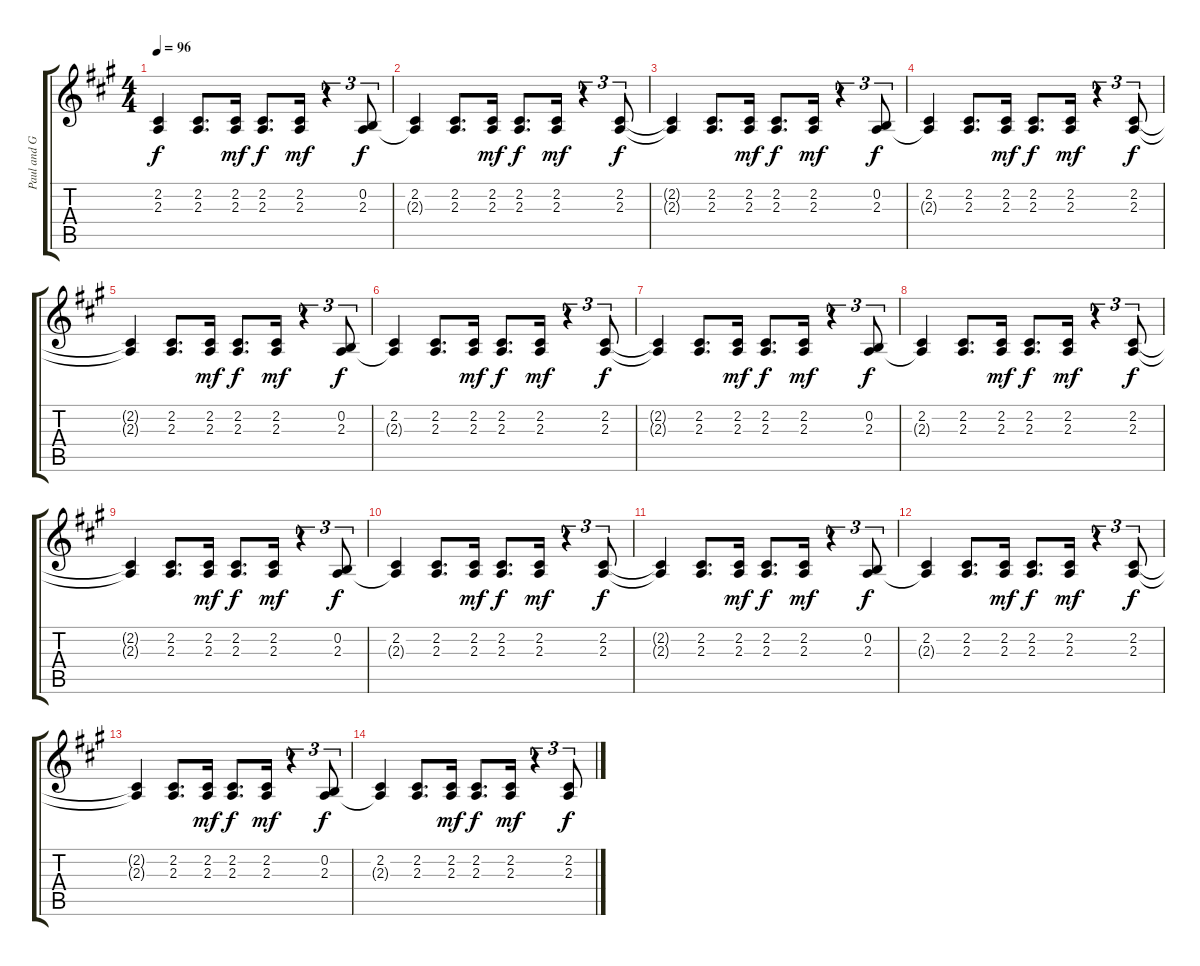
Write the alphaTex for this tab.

\track ("Paul and George - Back Vocals" "Paul and G") {instrument altosax}
\staff {score tabs}
\tuning (E4 B3 G3 D3 A2 E2) {hide}
\ts (4 4)
\tempo 96
\clef g2
\ks a
(2.2{t} 2.3{t}).4{dy f} (2.2 2.3).8{d} (2.2 2.3).16{dy mf} (2.2 2.3).8{d dy f} (2.2 2.3).16{dy mf} r.4{tu (3 2)} (0.2 2.3).8{tu (3 2) dy f} |
(2.2 2.3{t}).4 (2.2 2.3).8{d} (2.2 2.3).16{dy mf} (2.2 2.3).8{d dy f} (2.2 2.3).16{dy mf} r.4{tu (3 2)} (2.2 2.3).8{tu (3 2) dy f} |
(2.2{t} 2.3{t}).4 (2.2 2.3).8{d} (2.2 2.3).16{dy mf} (2.2 2.3).8{d dy f} (2.2 2.3).16{dy mf} r.4{tu (3 2)} (0.2 2.3).8{tu (3 2) dy f} |
(2.2 2.3{t}).4 (2.2 2.3).8{d} (2.2 2.3).16{dy mf} (2.2 2.3).8{d dy f} (2.2 2.3).16{dy mf} r.4{tu (3 2)} (2.2 2.3).8{tu (3 2) dy f} |
(2.2{t} 2.3{t}).4 (2.2 2.3).8{d} (2.2 2.3).16{dy mf} (2.2 2.3).8{d dy f} (2.2 2.3).16{dy mf} r.4{tu (3 2)} (0.2 2.3).8{tu (3 2) dy f} |
(2.2 2.3{t}).4 (2.2 2.3).8{d} (2.2 2.3).16{dy mf} (2.2 2.3).8{d dy f} (2.2 2.3).16{dy mf} r.4{tu (3 2)} (2.2 2.3).8{tu (3 2) dy f} |
(2.2{t} 2.3{t}).4 (2.2 2.3).8{d} (2.2 2.3).16{dy mf} (2.2 2.3).8{d dy f} (2.2 2.3).16{dy mf} r.4{tu (3 2)} (0.2 2.3).8{tu (3 2) dy f} |
(2.2 2.3{t}).4 (2.2 2.3).8{d} (2.2 2.3).16{dy mf} (2.2 2.3).8{d dy f} (2.2 2.3).16{dy mf} r.4{tu (3 2)} (2.2 2.3).8{tu (3 2) dy f} |
(2.2{t} 2.3{t}).4 (2.2 2.3).8{d} (2.2 2.3).16{dy mf} (2.2 2.3).8{d dy f} (2.2 2.3).16{dy mf} r.4{tu (3 2)} (0.2 2.3).8{tu (3 2) dy f} |
(2.2 2.3{t}).4 (2.2 2.3).8{d} (2.2 2.3).16{dy mf} (2.2 2.3).8{d dy f} (2.2 2.3).16{dy mf} r.4{tu (3 2)} (2.2 2.3).8{tu (3 2) dy f} |
(2.2{t} 2.3{t}).4 (2.2 2.3).8{d} (2.2 2.3).16{dy mf} (2.2 2.3).8{d dy f} (2.2 2.3).16{dy mf} r.4{tu (3 2)} (0.2 2.3).8{tu (3 2) dy f} |
(2.2 2.3{t}).4 (2.2 2.3).8{d} (2.2 2.3).16{dy mf} (2.2 2.3).8{d dy f} (2.2 2.3).16{dy mf} r.4{tu (3 2)} (2.2 2.3).8{tu (3 2) dy f} |
(2.2{t} 2.3{t}).4 (2.2 2.3).8{d} (2.2 2.3).16{dy mf} (2.2 2.3).8{d dy f} (2.2 2.3).16{dy mf} r.4{tu (3 2)} (0.2 2.3).8{tu (3 2) dy f} |
(2.2 2.3{t}).4 (2.2 2.3).8{d} (2.2 2.3).16{dy mf} (2.2 2.3).8{d dy f} (2.2 2.3).16{dy mf} r.4{tu (3 2)} (2.2 2.3).8{tu (3 2) dy f}
